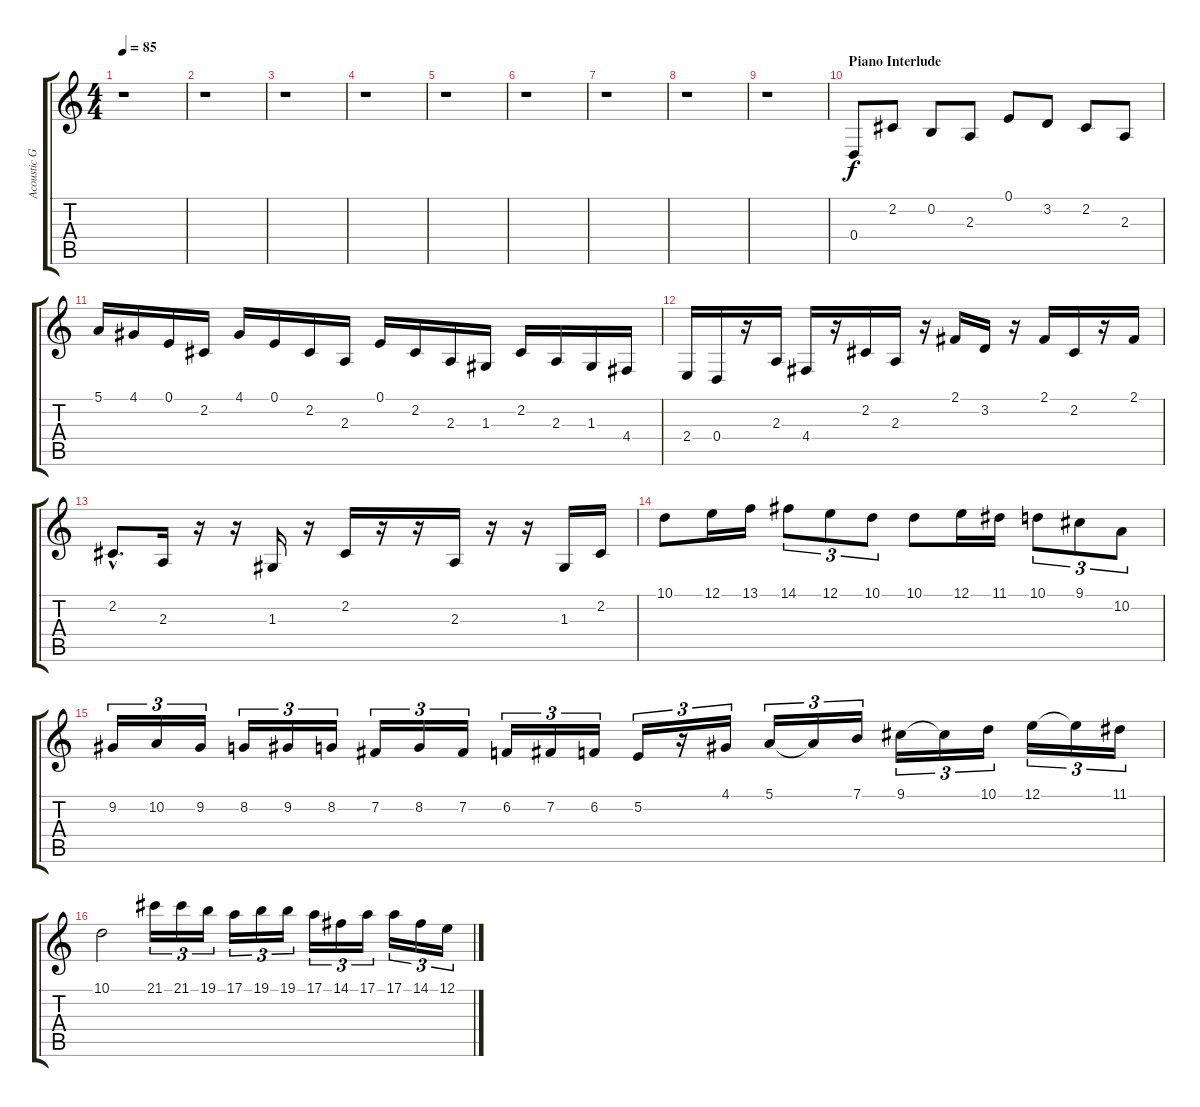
\track ("Acoustic Guitar/Piano" "Acoustic G") {instrument acousticgrandpiano}
\staff {score tabs}
\tuning (E4 B3 G3 D3 A2 E2) {hide}
\ts (4 4)
\tempo 85
\clef g2
\ks c
r.1{dy f} |
r.1 |
r.1 |
r.1 |
r.1 |
r.1 |
r.1 |
r.1 |
r.1 |
\section ("" "Piano Interlude")
0.4.8{instrument acousticgrandpiano} 2.2.8 0.2.8 2.3.8 0.1.8 3.2.8 2.2.8 2.3.8 |
5.1.16 4.1.16 0.1.16 2.2.16 4.1.16 0.1.16 2.2.16 2.3.16 0.1.16 2.2.16 2.3.16 1.3.16 2.2.16 2.3.16 1.3.16 4.4.16 |
2.4.16 0.4.16 r.16 2.3.16 4.4.16 r.16 2.2.16 2.3.16 r.16 2.1.16 3.2.16 r.16 2.1.16 2.2.16 r.16 2.1.16 |
2.2{hac}.8{d} 2.3.16 r.16 r.16 1.3.16 r.16 2.2.16 r.16 r.16 2.3.16 r.16 r.16 1.3.16 2.2.16 |
10.1.8 12.1.16 13.1.16 14.1.8{tu (3 2)} 12.1.8{tu (3 2)} 10.1.8{tu (3 2)} 10.1.8 12.1.16 11.1.16 10.1.8{tu (3 2)} 9.1.8{tu (3 2)} 10.2.8{tu (3 2)} |
9.2.16{tu (3 2)} 10.2.16{tu (3 2)} 9.2.16{tu (3 2)} 8.2.16{tu (3 2)} 9.2.16{tu (3 2)} 8.2.16{tu (3 2)} 7.2.16{tu (3 2)} 8.2.16{tu (3 2)} 7.2.16{tu (3 2)} 6.2.16{tu (3 2)} 7.2.16{tu (3 2)} 6.2.16{tu (3 2)} 5.2.16{tu (3 2)} r.16{tu (3 2)} 4.1.16{tu (3 2)} 5.1.16{tu (3 2)} 5.1{t}.16{tu (3 2)} 7.1.16{tu (3 2)} 9.1.16{tu (3 2)} 9.1{t}.16{tu (3 2)} 10.1.16{tu (3 2)} 12.1.16{tu (3 2)} 12.1{t}.16{tu (3 2)} 11.1.16{tu (3 2)} |
10.1.2 21.1.16{tu (3 2)} 21.1.16{tu (3 2)} 19.1.16{tu (3 2)} 17.1.16{tu (3 2)} 19.1.16{tu (3 2)} 19.1.16{tu (3 2)} 17.1.16{tu (3 2)} 14.1.16{tu (3 2)} 17.1.16{tu (3 2)} 17.1.16{tu (3 2)} 14.1.16{tu (3 2)} 12.1.16{tu (3 2)}
